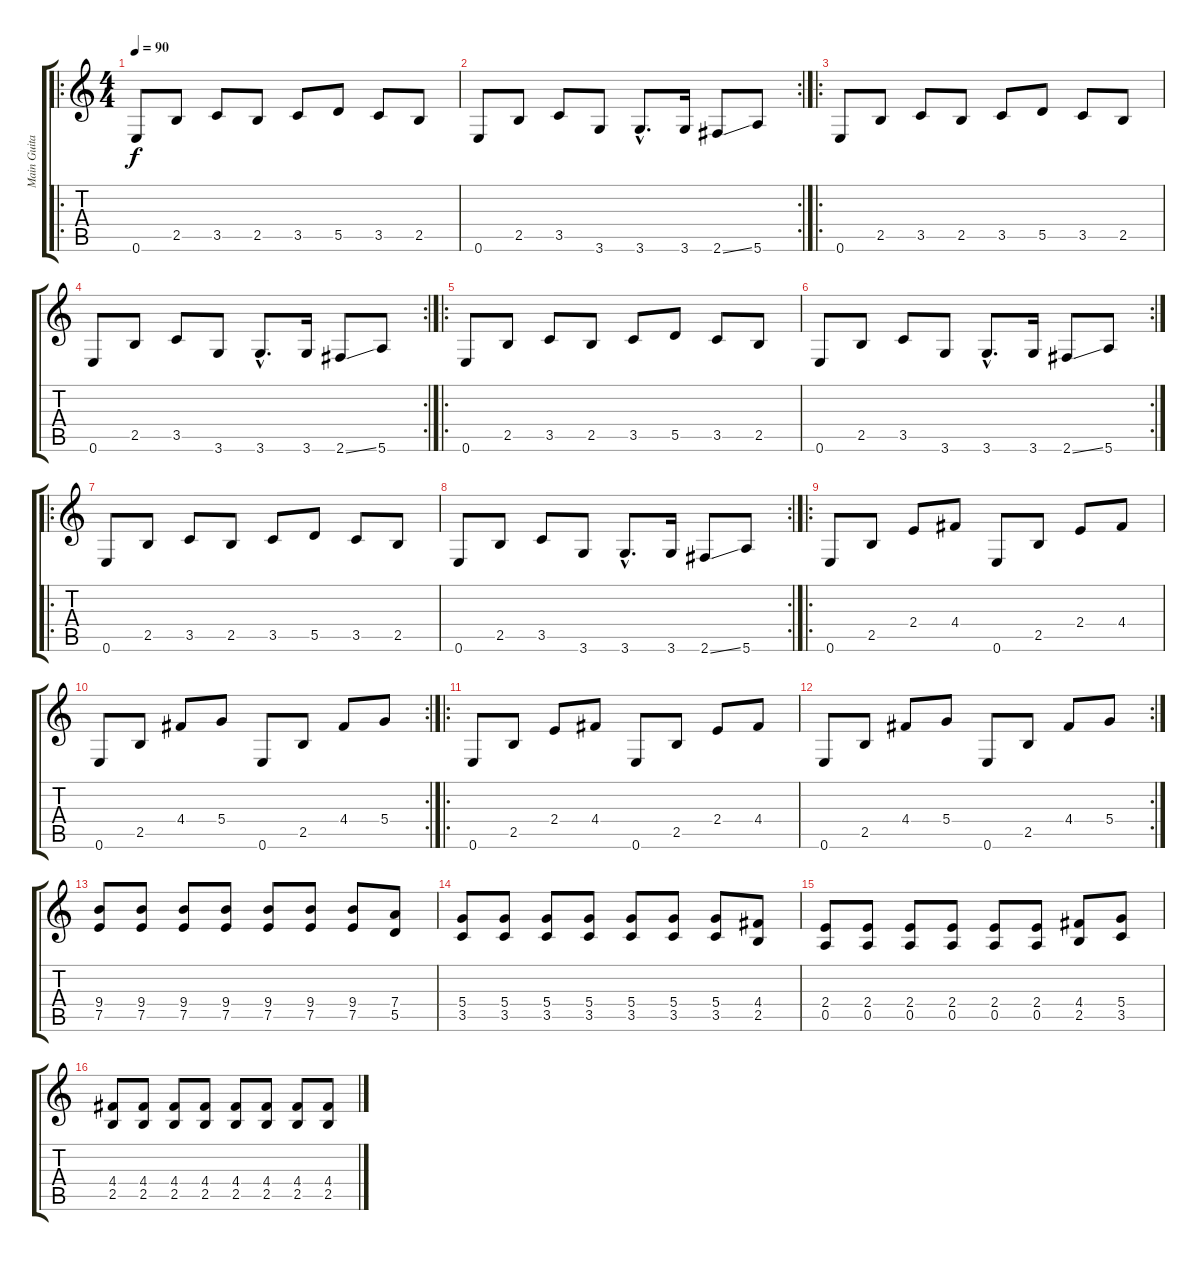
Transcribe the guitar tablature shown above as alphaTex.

\track ("Main Guitar" "Main Guita") {instrument electricguitarclean}
\staff {score tabs}
\tuning (E4 B3 G3 D3 A2 E2) {hide}
\ro
\ts (4 4)
\tempo 90
\clef g2
\ks c
0.6.8{dy f instrument electricguitarclean} 2.5.8 3.5.8 2.5.8 3.5.8 5.5.8 3.5.8 2.5.8 |
\rc 2
0.6.8 2.5.8 3.5.8 3.6.8 3.6{hac}.8{d} 3.6.16 2.6{ss}.8 5.6.8 |
\ro
0.6.8 2.5.8 3.5.8 2.5.8 3.5.8 5.5.8 3.5.8 2.5.8 |
\rc 2
0.6.8 2.5.8 3.5.8 3.6.8 3.6{hac}.8{d} 3.6.16 2.6{ss}.8 5.6.8 |
\ro
0.6.8 2.5.8 3.5.8 2.5.8 3.5.8 5.5.8 3.5.8 2.5.8 |
\rc 2
0.6.8 2.5.8 3.5.8 3.6.8 3.6{hac}.8{d} 3.6.16 2.6{ss}.8 5.6.8 |
\ro
0.6.8 2.5.8 3.5.8 2.5.8 3.5.8 5.5.8 3.5.8 2.5.8 |
\rc 2
0.6.8 2.5.8 3.5.8 3.6.8 3.6{hac}.8{d} 3.6.16 2.6{ss}.8 5.6.8 |
\ro
0.6.8 2.5.8 2.4.8 4.4.8 0.6.8 2.5.8 2.4.8 4.4.8 |
\rc 2
0.6.8 2.5.8 4.4.8 5.4.8 0.6.8 2.5.8 4.4.8 5.4.8 |
\ro
0.6.8 2.5.8 2.4.8 4.4.8 0.6.8 2.5.8 2.4.8 4.4.8 |
\rc 2
0.6.8 2.5.8 4.4.8 5.4.8 0.6.8 2.5.8 4.4.8 5.4.8 |
(9.4 7.5).8{instrument overdrivenguitar} (9.4 7.5).8 (9.4 7.5).8 (9.4 7.5).8 (9.4 7.5).8 (9.4 7.5).8 (9.4 7.5).8 (7.4 5.5).8 |
(5.4 3.5).8 (5.4 3.5).8 (5.4 3.5).8 (5.4 3.5).8 (5.4 3.5).8 (5.4 3.5).8 (5.4 3.5).8 (4.4 2.5).8 |
(2.4 0.5).8 (2.4 0.5).8 (2.4 0.5).8 (2.4 0.5).8 (2.4 0.5).8 (2.4 0.5).8 (4.4 2.5).8 (5.4 3.5).8 |
(4.4 2.5).8 (4.4 2.5).8 (4.4 2.5).8 (4.4 2.5).8 (4.4 2.5).8 (4.4 2.5).8 (4.4 2.5).8 (4.4{ss} 2.5{ss}).8
